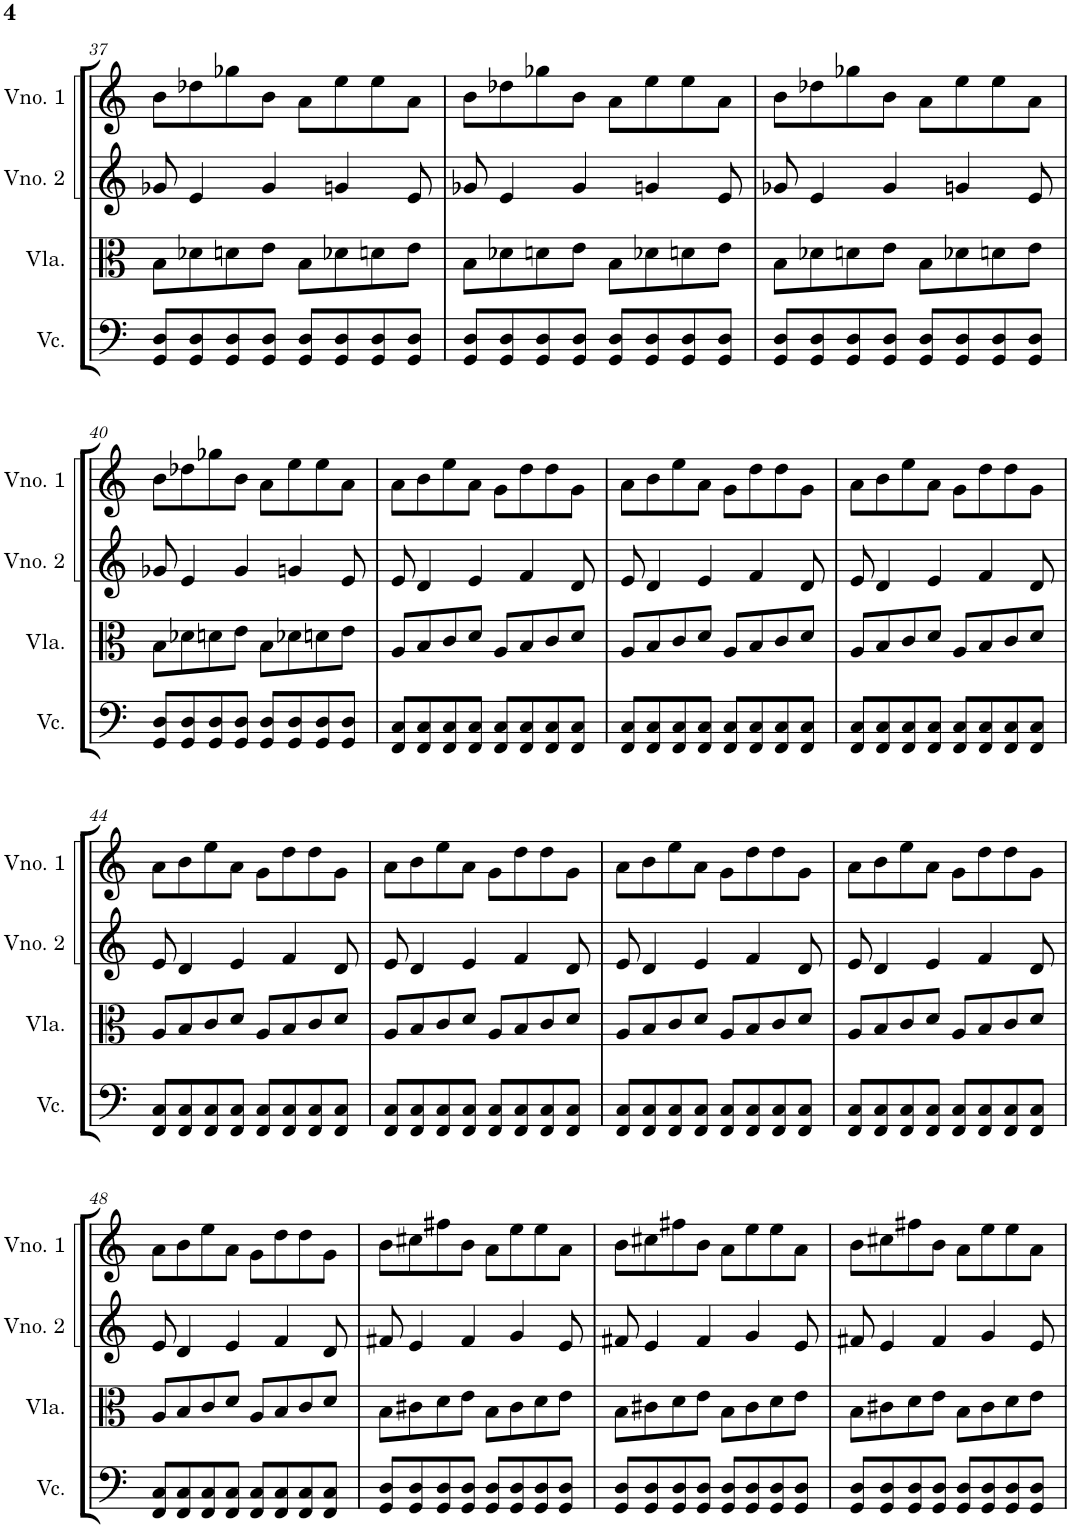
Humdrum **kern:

**kern	**kern	**kern	**kern
*part4	*part3	*part2	*part1
*staff4	*staff3	*staff2	*staff1
*I"Violoncelo	*I"Viola	*I"Violino 2	*I"Violino 1
*I'Vc.	*I'Vla.	*I'Vno. 2	*I'Vno. 1
!!LO:PB:g=z
*clefF4	*clefC3	*clefG2	*clefG2
*k[]	*k[]	*k[]	*k[]
*M4/4	*M4/4	*M4/4	*M4/4
=37	=37	=37	=37
8GG/ 8D/L	8B\L	8g-X/	8b\L
8GG/ 8D/	8d-X\	4e/	8dd-X\
8GG/ 8D/	8dn\	.	8gg-X\
8GG/ 8D/J	8e\J	4g-/	8b\J
8GG/ 8D/L	8B\L	.	8a\L
8GG/ 8D/	8d-X\	4gn/	8ee\
8GG/ 8D/	8dn\	.	8ee\
8GG/ 8D/J	8e\J	8e/	8a\J
=38	=38	=38	=38
8GG/ 8D/L	8B\L	8g-X/	8b\L
8GG/ 8D/	8d-X\	4e/	8dd-X\
8GG/ 8D/	8dn\	.	8gg-X\
8GG/ 8D/J	8e\J	4g-/	8b\J
8GG/ 8D/L	8B\L	.	8a\L
8GG/ 8D/	8d-X\	4gn/	8ee\
8GG/ 8D/	8dn\	.	8ee\
8GG/ 8D/J	8e\J	8e/	8a\J
=39	=39	=39	=39
8GG/ 8D/L	8B\L	8g-X/	8b\L
8GG/ 8D/	8d-X\	4e/	8dd-X\
8GG/ 8D/	8dn\	.	8gg-X\
8GG/ 8D/J	8e\J	4g-/	8b\J
8GG/ 8D/L	8B\L	.	8a\L
8GG/ 8D/	8d-X\	4gn/	8ee\
8GG/ 8D/	8dn\	.	8ee\
8GG/ 8D/J	8e\J	8e/	8a\J
!!LO:LB:g=z
=40	=40	=40	=40
8GG/ 8D/L	8B\L	8g-X/	8b\L
8GG/ 8D/	8d-X\	4e/	8dd-X\
8GG/ 8D/	8dn\	.	8gg-X\
8GG/ 8D/J	8e\J	4g-/	8b\J
8GG/ 8D/L	8B\L	.	8a\L
8GG/ 8D/	8d-X\	4gn/	8ee\
8GG/ 8D/	8dn\	.	8ee\
8GG/ 8D/J	8e\J	8e/	8a\J
=41	=41	=41	=41
8FF/ 8C/L	8A/L	8e/	8a\L
8FF/ 8C/	8B/	4d/	8b\
8FF/ 8C/	8c/	.	8ee\
8FF/ 8C/J	8d/J	4e/	8a\J
8FF/ 8C/L	8A/L	.	8g\L
8FF/ 8C/	8B/	4f/	8dd\
8FF/ 8C/	8c/	.	8dd\
8FF/ 8C/J	8d/J	8d/	8g\J
=42	=42	=42	=42
8FF/ 8C/L	8A/L	8e/	8a\L
8FF/ 8C/	8B/	4d/	8b\
8FF/ 8C/	8c/	.	8ee\
8FF/ 8C/J	8d/J	4e/	8a\J
8FF/ 8C/L	8A/L	.	8g\L
8FF/ 8C/	8B/	4f/	8dd\
8FF/ 8C/	8c/	.	8dd\
8FF/ 8C/J	8d/J	8d/	8g\J
=43	=43	=43	=43
8FF/ 8C/L	8A/L	8e/	8a\L
8FF/ 8C/	8B/	4d/	8b\
8FF/ 8C/	8c/	.	8ee\
8FF/ 8C/J	8d/J	4e/	8a\J
8FF/ 8C/L	8A/L	.	8g\L
8FF/ 8C/	8B/	4f/	8dd\
8FF/ 8C/	8c/	.	8dd\
8FF/ 8C/J	8d/J	8d/	8g\J
!!LO:LB:g=z
=44	=44	=44	=44
8FF/ 8C/L	8A/L	8e/	8a\L
8FF/ 8C/	8B/	4d/	8b\
8FF/ 8C/	8c/	.	8ee\
8FF/ 8C/J	8d/J	4e/	8a\J
8FF/ 8C/L	8A/L	.	8g\L
8FF/ 8C/	8B/	4f/	8dd\
8FF/ 8C/	8c/	.	8dd\
8FF/ 8C/J	8d/J	8d/	8g\J
=45	=45	=45	=45
8FF/ 8C/L	8A/L	8e/	8a\L
8FF/ 8C/	8B/	4d/	8b\
8FF/ 8C/	8c/	.	8ee\
8FF/ 8C/J	8d/J	4e/	8a\J
8FF/ 8C/L	8A/L	.	8g\L
8FF/ 8C/	8B/	4f/	8dd\
8FF/ 8C/	8c/	.	8dd\
8FF/ 8C/J	8d/J	8d/	8g\J
=46	=46	=46	=46
8FF/ 8C/L	8A/L	8e/	8a\L
8FF/ 8C/	8B/	4d/	8b\
8FF/ 8C/	8c/	.	8ee\
8FF/ 8C/J	8d/J	4e/	8a\J
8FF/ 8C/L	8A/L	.	8g\L
8FF/ 8C/	8B/	4f/	8dd\
8FF/ 8C/	8c/	.	8dd\
8FF/ 8C/J	8d/J	8d/	8g\J
=47	=47	=47	=47
8FF/ 8C/L	8A/L	8e/	8a\L
8FF/ 8C/	8B/	4d/	8b\
8FF/ 8C/	8c/	.	8ee\
8FF/ 8C/J	8d/J	4e/	8a\J
8FF/ 8C/L	8A/L	.	8g\L
8FF/ 8C/	8B/	4f/	8dd\
8FF/ 8C/	8c/	.	8dd\
8FF/ 8C/J	8d/J	8d/	8g\J
!!LO:LB:g=z
=48	=48	=48	=48
8FF/ 8C/L	8A/L	8e/	8a\L
8FF/ 8C/	8B/	4d/	8b\
8FF/ 8C/	8c/	.	8ee\
8FF/ 8C/J	8d/J	4e/	8a\J
8FF/ 8C/L	8A/L	.	8g\L
8FF/ 8C/	8B/	4f/	8dd\
8FF/ 8C/	8c/	.	8dd\
8FF/ 8C/J	8d/J	8d/	8g\J
=49	=49	=49	=49
8GG/ 8D/L	8B\L	8f#X/	8b\L
8GG/ 8D/	8c#X\	4e/	8cc#X\
8GG/ 8D/	8d\	.	8ff#X\
8GG/ 8D/J	8e\J	4f#/	8b\J
8GG/ 8D/L	8B\L	.	8a\L
8GG/ 8D/	8c#\	4g/	8ee\
8GG/ 8D/	8d\	.	8ee\
8GG/ 8D/J	8e\J	8e/	8a\J
=50	=50	=50	=50
8GG/ 8D/L	8B\L	8f#X/	8b\L
8GG/ 8D/	8c#X\	4e/	8cc#X\
8GG/ 8D/	8d\	.	8ff#X\
8GG/ 8D/J	8e\J	4f#/	8b\J
8GG/ 8D/L	8B\L	.	8a\L
8GG/ 8D/	8c#\	4g/	8ee\
8GG/ 8D/	8d\	.	8ee\
8GG/ 8D/J	8e\J	8e/	8a\J
=51	=51	=51	=51
8GG/ 8D/L	8B\L	8f#X/	8b\L
8GG/ 8D/	8c#X\	4e/	8cc#X\
8GG/ 8D/	8d\	.	8ff#X\
8GG/ 8D/J	8e\J	4f#/	8b\J
8GG/ 8D/L	8B\L	.	8a\L
8GG/ 8D/	8c#\	4g/	8ee\
8GG/ 8D/	8d\	.	8ee\
8GG/ 8D/J	8e\J	8e/	8a\J
=	=	=	=
*-	*-	*-	*-
